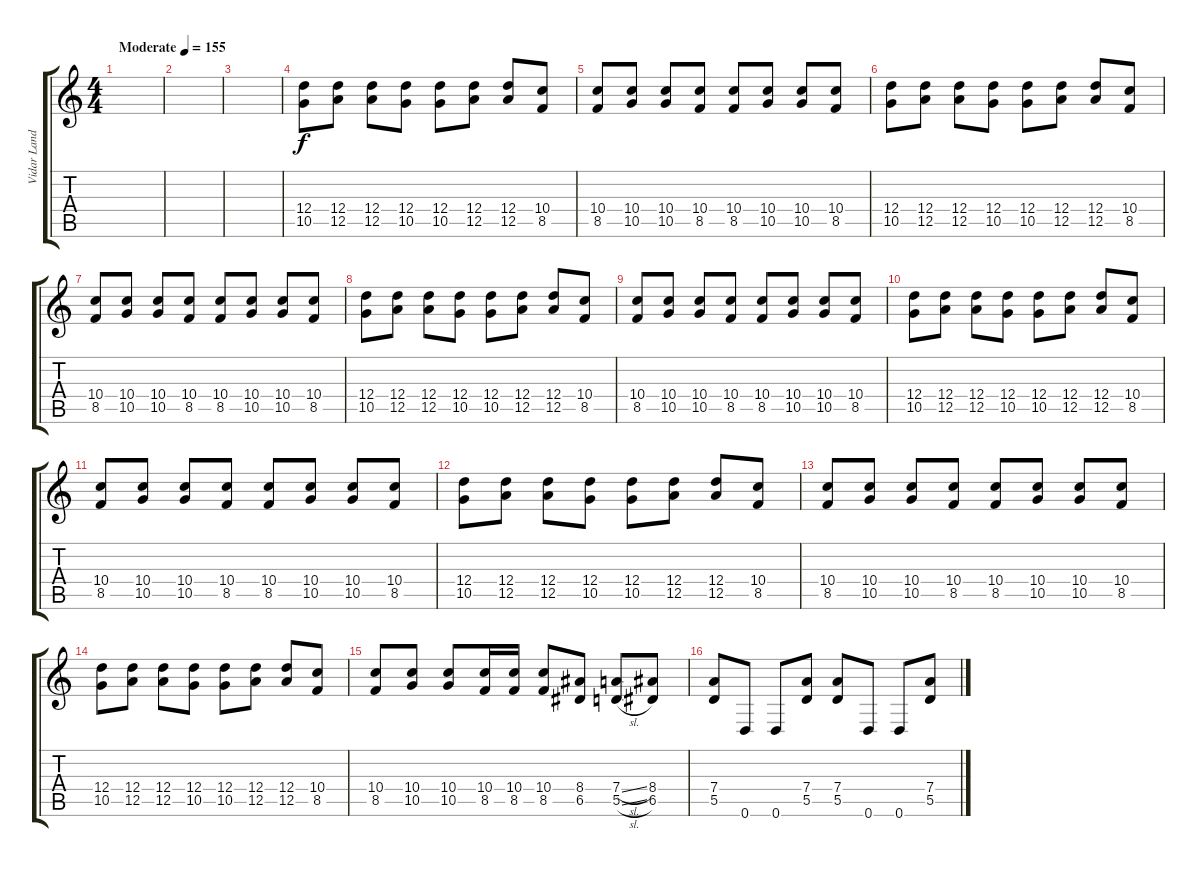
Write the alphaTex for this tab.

\track ("Vidar Landa" "Vidar Land") {instrument distortionguitar}
\staff {score tabs}
\tuning (E4 B3 G3 D3 A2 D2) {hide}
\ts (4 4)
\tempo (155 "Moderate")
\clef g2
\ks c
|
|
|
(12.4 10.5).8 (12.4 12.5).8 (12.4 12.5).8 (12.4 10.5).8 (12.4 10.5).8 (12.4 12.5).8 (12.4 12.5).8 (10.4 8.5).8 |
(10.4 8.5).8 (10.4 10.5).8 (10.4 10.5).8 (10.4 8.5).8 (10.4 8.5).8 (10.4 10.5).8 (10.4 10.5).8 (10.4 8.5).8 |
(12.4 10.5).8 (12.4 12.5).8 (12.4 12.5).8 (12.4 10.5).8 (12.4 10.5).8 (12.4 12.5).8 (12.4 12.5).8 (10.4 8.5).8 |
(10.4 8.5).8 (10.4 10.5).8 (10.4 10.5).8 (10.4 8.5).8 (10.4 8.5).8 (10.4 10.5).8 (10.4 10.5).8 (10.4 8.5).8 |
(12.4 10.5).8 (12.4 12.5).8 (12.4 12.5).8 (12.4 10.5).8 (12.4 10.5).8 (12.4 12.5).8 (12.4 12.5).8 (10.4 8.5).8 |
(10.4 8.5).8 (10.4 10.5).8 (10.4 10.5).8 (10.4 8.5).8 (10.4 8.5).8 (10.4 10.5).8 (10.4 10.5).8 (10.4 8.5).8 |
(12.4 10.5).8 (12.4 12.5).8 (12.4 12.5).8 (12.4 10.5).8 (12.4 10.5).8 (12.4 12.5).8 (12.4 12.5).8 (10.4 8.5).8 |
(10.4 8.5).8 (10.4 10.5).8 (10.4 10.5).8 (10.4 8.5).8 (10.4 8.5).8 (10.4 10.5).8 (10.4 10.5).8 (10.4 8.5).8 |
(12.4 10.5).8 (12.4 12.5).8 (12.4 12.5).8 (12.4 10.5).8 (12.4 10.5).8 (12.4 12.5).8 (12.4 12.5).8 (10.4 8.5).8 |
(10.4 8.5).8 (10.4 10.5).8 (10.4 10.5).8 (10.4 8.5).8 (10.4 8.5).8 (10.4 10.5).8 (10.4 10.5).8 (10.4 8.5).8 |
(12.4 10.5).8 (12.4 12.5).8 (12.4 12.5).8 (12.4 10.5).8 (12.4 10.5).8 (12.4 12.5).8 (12.4 12.5).8 (10.4 8.5).8 |
(10.4 8.5).8 (10.4 10.5).8 (10.4 10.5).8 (10.4 8.5).16 (10.4 8.5).16 (10.4 8.5).8 (8.4 6.5).8 (7.4{sl} 5.5{sl}).8 (8.4 6.5).8 |
(7.4 5.5).8 0.6.8 0.6.8 (7.4 5.5).8 (7.4 5.5).8 0.6.8 0.6.8 (7.4 5.5).8
